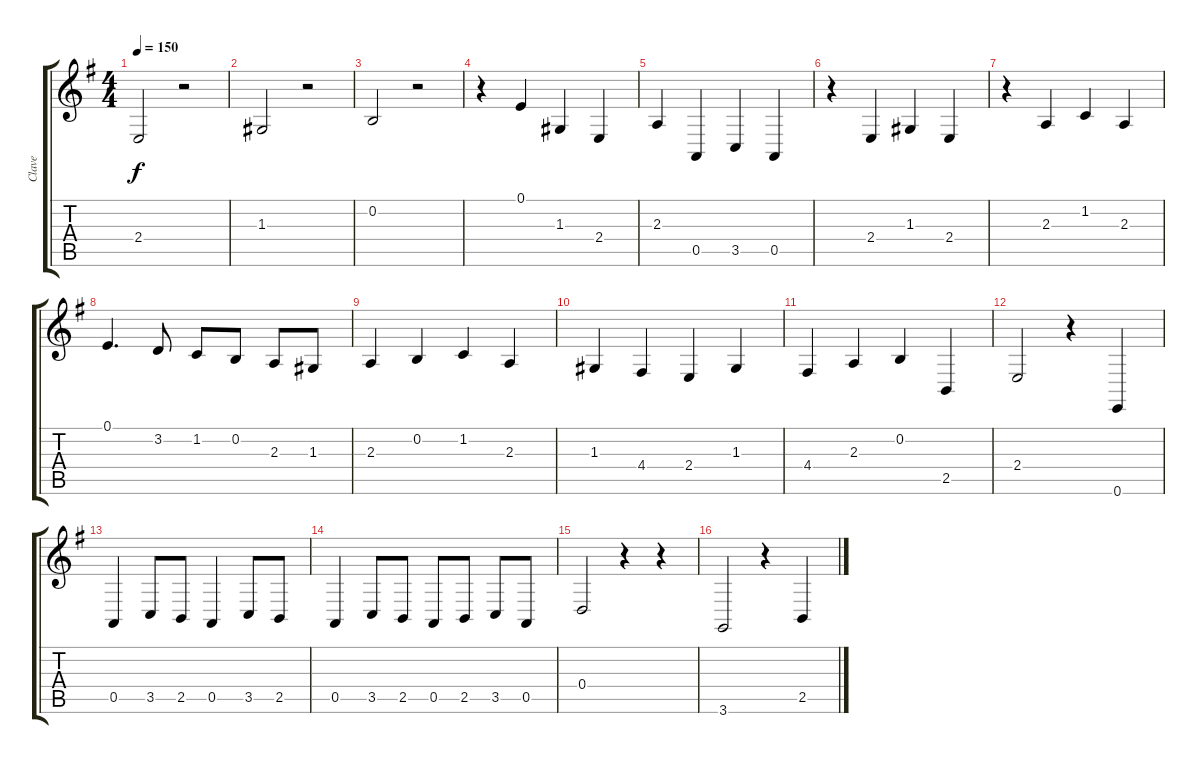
\track ("Clave" "Clave") {instrument harpsichord}
\staff {score tabs}
\tuning (E4 B3 G3 D3 A2 E2) {hide}
\ts (4 4)
\tempo 150
\clef g2
\ks g
2.4.2{dy f} r.2 |
1.3.2 r.2 |
0.2.2 r.2 |
r.4 0.1.4 1.3.4 2.4.4 |
2.3.4 0.5.4 3.5.4 0.5.4 |
r.4 2.4.4 1.3.4 2.4.4 |
r.4 2.3.4 1.2.4 2.3.4 |
0.1.4{d} 3.2.8 1.2.8 0.2.8 2.3.8 1.3.8 |
2.3.4 0.2.4 1.2.4 2.3.4 |
1.3.4 4.4.4 2.4.4 1.3.4 |
4.4.4 2.3.4 0.2.4 2.5.4 |
2.4.2 r.4 0.6.4 |
0.5.4 3.5.8 2.5.8 0.5.4 3.5.8 2.5.8 |
0.5.4 3.5.8 2.5.8 0.5.8 2.5.8 3.5.8 0.5.8 |
0.4.2 r.4 r.4 |
3.6.2 r.4 2.5.4
